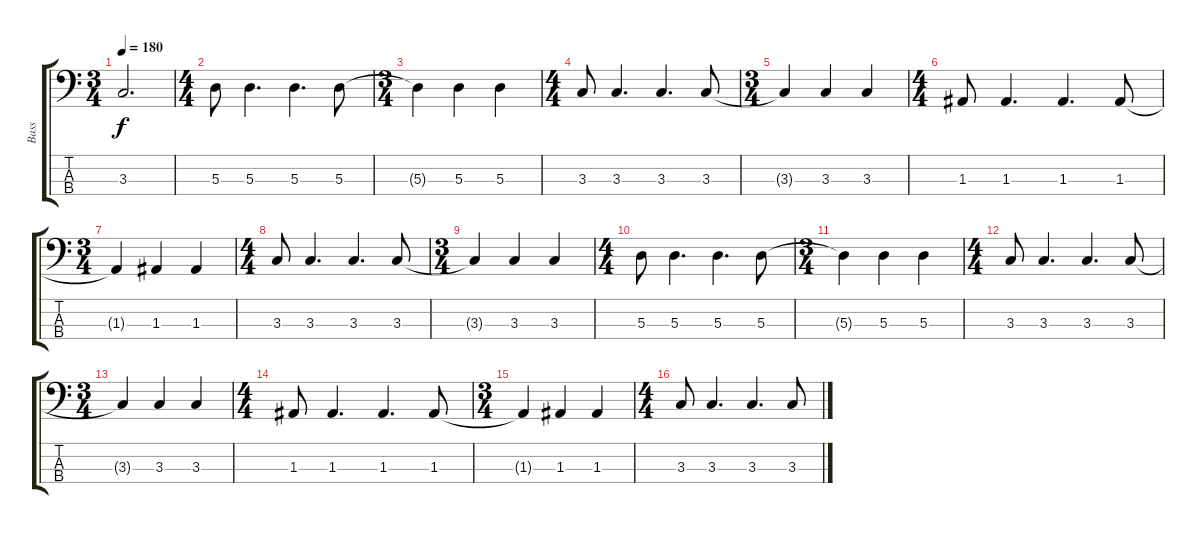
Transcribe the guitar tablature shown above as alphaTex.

\track ("Bass" "Bass") {instrument electricbassfinger}
\staff {score tabs}
\tuning (G2 D2 A1 E1) {hide}
\ts (3 4)
\tempo 180
\clef f4
\ks c
3.3{t}.2{d dy f} |
\ts (4 4)
5.3.8 5.3.4{d} 5.3.4{d} 5.3.8 |
\ts (3 4)
5.3{t}.4 5.3.4 5.3.4 |
\ts (4 4)
3.3.8 3.3.4{d} 3.3.4{d} 3.3.8 |
\ts (3 4)
3.3{t}.4 3.3.4 3.3.4 |
\ts (4 4)
1.3.8 1.3.4{d} 1.3.4{d} 1.3.8 |
\ts (3 4)
1.3{t}.4 1.3.4 1.3.4 |
\ts (4 4)
3.3.8 3.3.4{d} 3.3.4{d} 3.3.8 |
\ts (3 4)
3.3{t}.4 3.3.4 3.3.4 |
\ts (4 4)
5.3.8 5.3.4{d} 5.3.4{d} 5.3.8 |
\ts (3 4)
5.3{t}.4 5.3.4 5.3.4 |
\ts (4 4)
3.3.8 3.3.4{d} 3.3.4{d} 3.3.8 |
\ts (3 4)
3.3{t}.4 3.3.4 3.3.4 |
\ts (4 4)
1.3.8 1.3.4{d} 1.3.4{d} 1.3.8 |
\ts (3 4)
1.3{t}.4 1.3.4 1.3.4 |
\ts (4 4)
3.3.8 3.3.4{d} 3.3.4{d} 3.3.8
